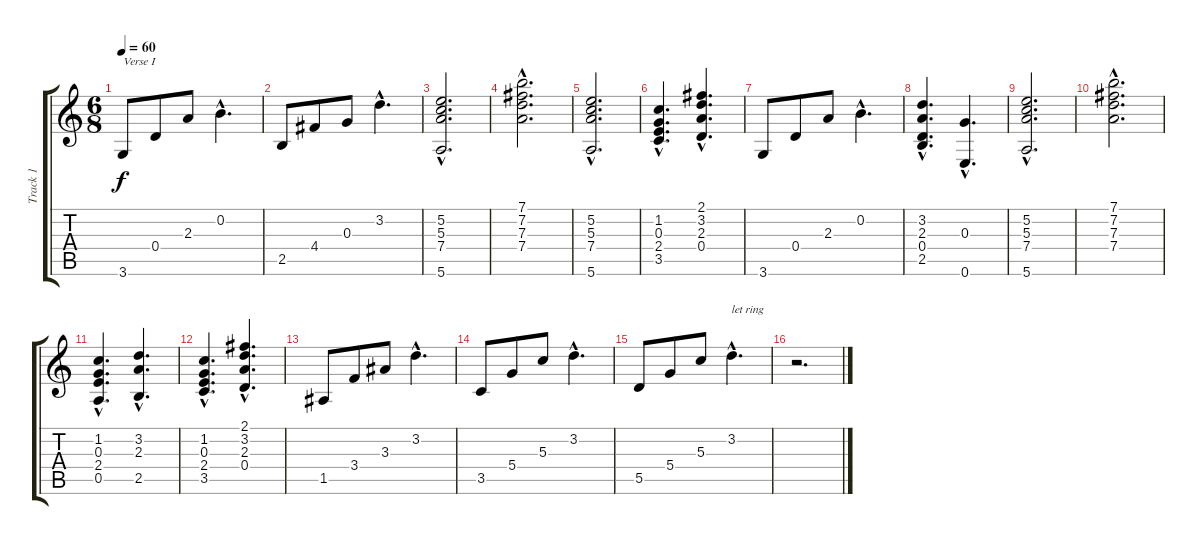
\track ("Track 1" "Track 1") {instrument acousticguitarnylon}
\staff {score tabs}
\tuning (E4 B3 G3 D3 A2 E2) {hide}
\ts (6 8)
\tempo 60
\clef g2
\ks c
3.6.8{txt "Verse I" dy f} 0.4.8 2.3.8 0.2{hac}.4{d} |
2.5.8 4.4.8 0.3.8 3.2{hac}.4{d} |
(5.2{hac} 5.3{hac} 7.4{hac} 5.6{hac}).2{d} |
(7.1{hac} 7.2{hac} 7.3{hac} 7.4{hac}).2{d} |
(5.2{hac} 5.3{hac} 7.4{hac} 5.6{hac}).2{d} |
(1.2{hac} 0.3{hac} 2.4{hac} 3.5{hac}).4{d} (2.1{hac} 3.2{hac} 2.3{hac} 0.4{hac}).4{d} |
3.6.8 0.4.8 2.3.8 0.2{hac}.4{d} |
(3.2{hac} 2.3{hac} 0.4{hac} 2.5{hac}).4{d} (0.3{hac} 0.6{hac}).4{d} |
(5.2{hac} 5.3{hac} 7.4{hac} 5.6{hac}).2{d} |
(7.1{hac} 7.2{hac} 7.3{hac} 7.4{hac}).2{d} |
(1.2{hac} 0.3{hac} 2.4{hac} 0.5{hac}).4{d} (3.2{hac} 2.3{hac} 2.5{hac}).4{d} |
(1.2{hac} 0.3{hac} 2.4{hac} 3.5{hac}).4{d} (2.1{hac} 3.2{hac} 2.3{hac} 0.4{hac}).4{d} |
1.5.8 3.4.8 3.3.8 3.2{hac}.4{d} |
3.5.8 5.4.8 5.3.8 3.2{hac}.4{d} |
5.5.8 5.4.8 5.3.8 3.2{hac}.4{d txt "let ring"} |
r.2{d}
